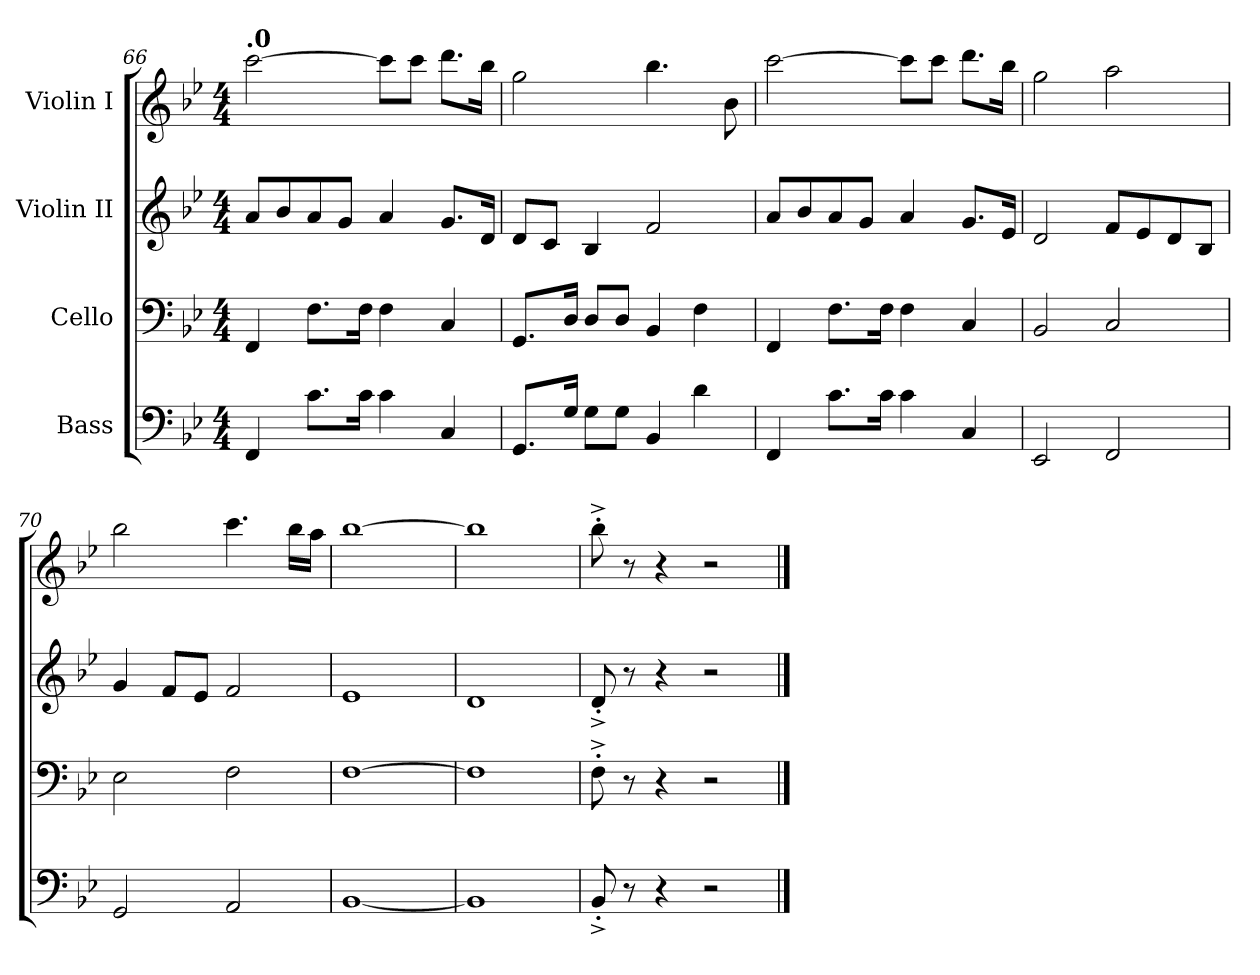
**kern	**kern	**kern	**kern
*part4	*part3	*part2	*part1
*staff4	*staff3	*staff2	*staff1
*I"Bass	*I"Cello	*I"Violin II	*I"Violin I
*clefF4	*clefF4	*clefG2	*clefG2
*ITrd7c12	*	*	*
*k[b-e-]	*k[b-e-]	*k[b-e-]	*k[b-e-]
*M4/4	*M4/4	*M4/4	*M4/4
*MM60	*MM60	*MM60	*MM60
=66	=66	=66	=66
!	!	!	!LO:TX:a:B:t=.0
4FFF/	4FF/	8a/L	[2ccc\
.	.	8b-/	.
8.C\L	8.F\L	8a/	.
.	.	8g/J	.
16C\Jk	16F\Jk	.	.
4C\	4F\	4a/	8ccc\L]
.	.	.	8ccc\J
4CC/	4C/	8.g/L	8.ddd\L
.	.	16d/Jk	16bb-\Jk
!!LO:LB:g=z
=67	=67	=67	=67
8.GGG/L	8.GG/L	8d/L	2gg\
.	.	8c/J	.
16GG/Jk	16D/Jk	.	.
8GG\L	8D/L	4B-/	.
8GG\J	8D/J	.	.
4BBB-/	4BB-/	2f/	4.bb-\
4D\	4F\	.	.
.	.	.	8b-\
=68	=68	=68	=68
4FFF/	4FF/	8a/L	[2ccc\
.	.	8b-/	.
8.C\L	8.F\L	8a/	.
.	.	8g/J	.
16C\Jk	16F\Jk	.	.
4C\	4F\	4a/	8ccc\L]
.	.	.	8ccc\J
4CC/	4C/	8.g/L	8.ddd\L
.	.	16e-/Jk	16bb-\Jk
=69	=69	=69	=69
2EEE-/	2BB-/	2d/	2gg\
2FFF/	2C/	8f/L	2aa\
.	.	8e-/	.
.	.	8d/	.
.	.	8B-/J	.
=70	=70	=70	=70
2GGG/	2E-\	4g/	2bb-\
.	.	8f/L	.
.	.	8e-/J	.
2AAA/	2F\	2f/	4.ccc\
.	.	.	16bb-\LL
.	.	.	16aa\JJ
=71	=71	=71	=71
[1BBB-	[1F	1e-	[1bb-
=72	=72	=72	=72
1BBB-]	1F]	1d	1bb-]
=73	=73	=73	=73
8BBB-'^/	8F'^\	8d'^/	8bb-'^\
8r	8r	8r	8r
4r	4r	4r	4r
2r	2r	2r	2r
==	==	==	==
*-	*-	*-	*-
